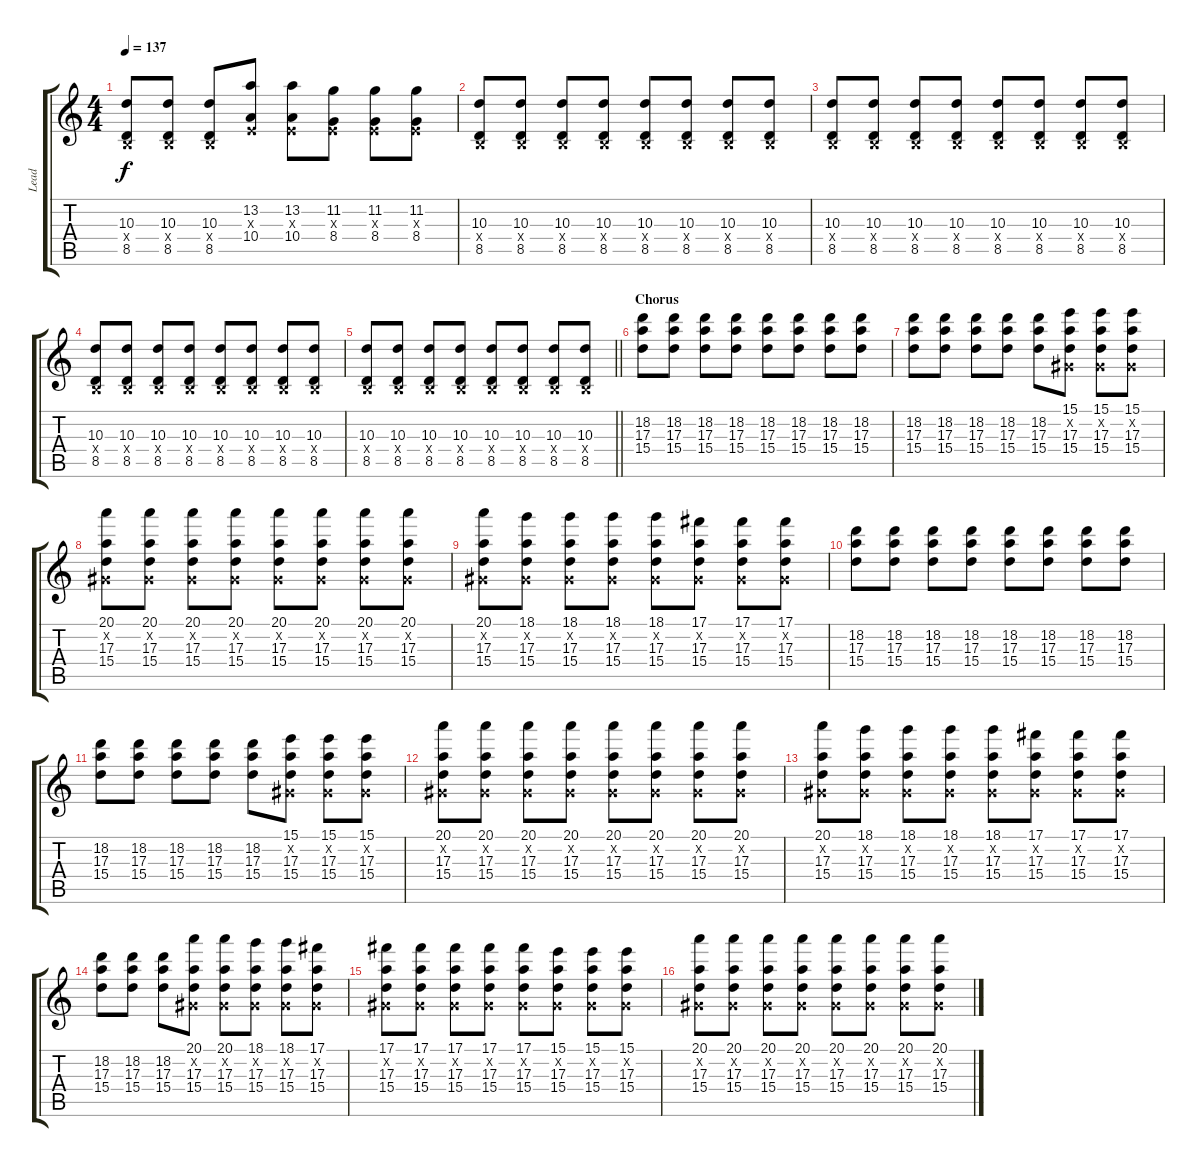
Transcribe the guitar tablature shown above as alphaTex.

\track ("Lead" "Lead") {instrument distortionguitar}
\staff {score tabs}
\tuning (Db4 Ab3 E3 B2 Gb2 B1) {hide}
\ts (4 4)
\tempo 137
\clef g2
\ks c
(10.3 0.4{x} 8.5).8{dy f} (10.3 0.4{x} 8.5).8 (10.3 0.4{x} 8.5).8 (13.2 0.3{x} 10.4).8 (13.2 0.3{x} 10.4).8 (11.2 0.3{x} 8.4).8 (11.2 0.3{x} 8.4).8 (11.2 0.3{x} 8.4).8 |
(10.3 0.4{x} 8.5).8 (10.3 0.4{x} 8.5).8 (10.3 0.4{x} 8.5).8 (10.3 0.4{x} 8.5).8 (10.3 0.4{x} 8.5).8 (10.3 0.4{x} 8.5).8 (10.3 0.4{x} 8.5).8 (10.3 0.4{x} 8.5).8 |
(10.3 0.4{x} 8.5).8 (10.3 0.4{x} 8.5).8 (10.3 0.4{x} 8.5).8 (10.3 0.4{x} 8.5).8 (10.3 0.4{x} 8.5).8 (10.3 0.4{x} 8.5).8 (10.3 0.4{x} 8.5).8 (10.3 0.4{x} 8.5).8 |
(10.3 0.4{x} 8.5).8 (10.3 0.4{x} 8.5).8 (10.3 0.4{x} 8.5).8 (10.3 0.4{x} 8.5).8 (10.3 0.4{x} 8.5).8 (10.3 0.4{x} 8.5).8 (10.3 0.4{x} 8.5).8 (10.3 0.4{x} 8.5).8 |
\barLineRight lightlight
(10.3 0.4{x} 8.5).8 (10.3 0.4{x} 8.5).8 (10.3 0.4{x} 8.5).8 (10.3 0.4{x} 8.5).8 (10.3 0.4{x} 8.5).8 (10.3 0.4{x} 8.5).8 (10.3 0.4{x} 8.5).8 (10.3 0.4{x} 8.5).8 |
\section ("" "Chorus")
(18.2 17.3 15.4).8 (18.2 17.3 15.4).8 (18.2 17.3 15.4).8 (18.2 17.3 15.4).8 (18.2 17.3 15.4).8 (18.2 17.3 15.4).8 (18.2 17.3 15.4).8 (18.2 17.3 15.4).8 |
(18.2 17.3 15.4).8 (18.2 17.3 15.4).8 (18.2 17.3 15.4).8 (18.2 17.3 15.4).8 (18.2 17.3 15.4).8 (15.1 0.2{x} 17.3 15.4).8 (15.1 0.2{x} 17.3 15.4).8 (15.1 0.2{x} 17.3 15.4).8 |
(20.1 0.2{x} 17.3 15.4).8 (20.1 0.2{x} 17.3 15.4).8 (20.1 0.2{x} 17.3 15.4).8 (20.1 0.2{x} 17.3 15.4).8 (20.1 0.2{x} 17.3 15.4).8 (20.1 0.2{x} 17.3 15.4).8 (20.1 0.2{x} 17.3 15.4).8 (20.1 0.2{x} 17.3 15.4).8 |
(20.1 0.2{x} 17.3 15.4).8 (18.1 0.2{x} 17.3 15.4).8 (18.1 0.2{x} 17.3 15.4).8 (18.1 0.2{x} 17.3 15.4).8 (18.1 0.2{x} 17.3 15.4).8 (17.1 0.2{x} 17.3 15.4).8 (17.1 0.2{x} 17.3 15.4).8 (17.1 0.2{x} 17.3 15.4).8 |
(18.2 17.3 15.4).8 (18.2 17.3 15.4).8 (18.2 17.3 15.4).8 (18.2 17.3 15.4).8 (18.2 17.3 15.4).8 (18.2 17.3 15.4).8 (18.2 17.3 15.4).8 (18.2 17.3 15.4).8 |
(18.2 17.3 15.4).8 (18.2 17.3 15.4).8 (18.2 17.3 15.4).8 (18.2 17.3 15.4).8 (18.2 17.3 15.4).8 (15.1 0.2{x} 17.3 15.4).8 (15.1 0.2{x} 17.3 15.4).8 (15.1 0.2{x} 17.3 15.4).8 |
(20.1 0.2{x} 17.3 15.4).8 (20.1 0.2{x} 17.3 15.4).8 (20.1 0.2{x} 17.3 15.4).8 (20.1 0.2{x} 17.3 15.4).8 (20.1 0.2{x} 17.3 15.4).8 (20.1 0.2{x} 17.3 15.4).8 (20.1 0.2{x} 17.3 15.4).8 (20.1 0.2{x} 17.3 15.4).8 |
(20.1 0.2{x} 17.3 15.4).8 (18.1 0.2{x} 17.3 15.4).8 (18.1 0.2{x} 17.3 15.4).8 (18.1 0.2{x} 17.3 15.4).8 (18.1 0.2{x} 17.3 15.4).8 (17.1 0.2{x} 17.3 15.4).8 (17.1 0.2{x} 17.3 15.4).8 (17.1 0.2{x} 17.3 15.4).8 |
(18.2 17.3 15.4).8 (18.2 17.3 15.4).8 (18.2 17.3 15.4).8 (20.1 0.2{x} 17.3 15.4).8 (20.1 0.2{x} 17.3 15.4).8 (18.1 0.2{x} 17.3 15.4).8 (18.1 0.2{x} 17.3 15.4).8 (17.1 0.2{x} 17.3 15.4).8 |
(17.1 0.2{x} 17.3 15.4).8 (17.1 0.2{x} 17.3 15.4).8 (17.1 0.2{x} 17.3 15.4).8 (17.1 0.2{x} 17.3 15.4).8 (17.1 0.2{x} 17.3 15.4).8 (15.1 0.2{x} 17.3 15.4).8 (15.1 0.2{x} 17.3 15.4).8 (15.1 0.2{x} 17.3 15.4).8 |
(20.1 0.2{x} 17.3 15.4).8 (20.1 0.2{x} 17.3 15.4).8 (20.1 0.2{x} 17.3 15.4).8 (20.1 0.2{x} 17.3 15.4).8 (20.1 0.2{x} 17.3 15.4).8 (20.1 0.2{x} 17.3 15.4).8 (20.1 0.2{x} 17.3 15.4).8 (20.1 0.2{x} 17.3 15.4).8
